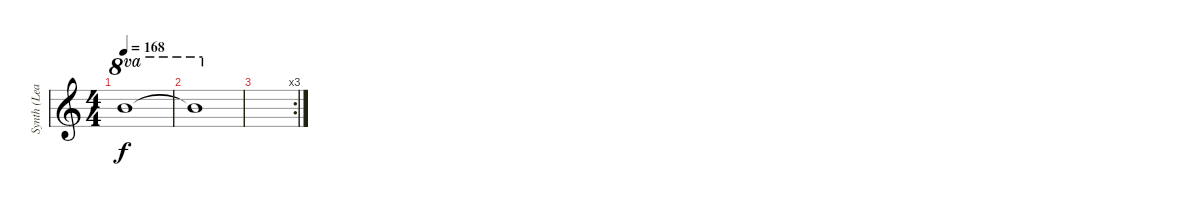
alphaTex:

\track ("Synth (Lead)" "Synth (Lea") {instrument lead2sawtooth}
\staff {score}
\tuning (E4 B3 G3 D3 A2 E2) {hide}
\ts (4 4)
\tempo 168
\clef g2
\ks c
19.1{t}.1{ot 8va dy f} |
19.1{t}.1{ot 8va} |
\rc 3
